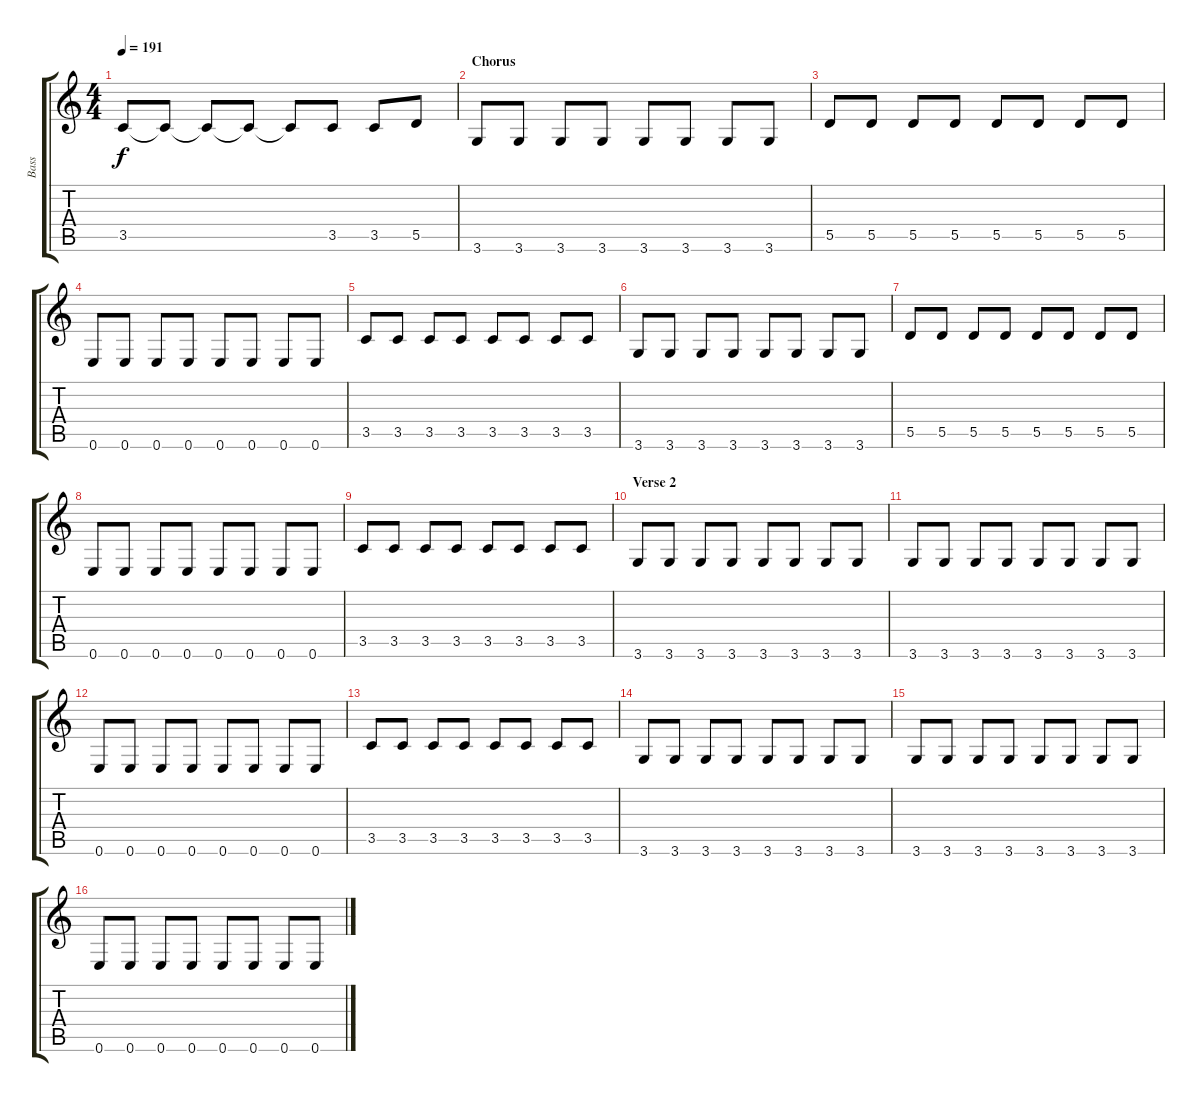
\track ("Bass" "Bass") {instrument electricbasspick}
\staff {score tabs}
\tuning (E4 B3 G3 D3 A2 E2) {hide}
\ts (4 4)
\tempo 191
\clef g2
\ks c
3.5.8{dy f} 3.5{t}.8 3.5{t}.8 3.5{t}.8 3.5{t}.8 3.5.8 3.5.8 5.5.8 |
\section ("" "Chorus")
3.6.8 3.6.8 3.6.8 3.6.8 3.6.8 3.6.8 3.6.8 3.6.8 |
5.5.8 5.5.8 5.5.8 5.5.8 5.5.8 5.5.8 5.5.8 5.5.8 |
0.6.8 0.6.8 0.6.8 0.6.8 0.6.8 0.6.8 0.6.8 0.6.8 |
3.5.8 3.5.8 3.5.8 3.5.8 3.5.8 3.5.8 3.5.8 3.5.8 |
3.6.8 3.6.8 3.6.8 3.6.8 3.6.8 3.6.8 3.6.8 3.6.8 |
5.5.8 5.5.8 5.5.8 5.5.8 5.5.8 5.5.8 5.5.8 5.5.8 |
0.6.8 0.6.8 0.6.8 0.6.8 0.6.8 0.6.8 0.6.8 0.6.8 |
3.5.8 3.5.8 3.5.8 3.5.8 3.5.8 3.5.8 3.5.8 3.5.8 |
\section ("" "Verse 2")
3.6.8 3.6.8 3.6.8 3.6.8 3.6.8 3.6.8 3.6.8 3.6.8 |
3.6.8 3.6.8 3.6.8 3.6.8 3.6.8 3.6.8 3.6.8 3.6.8 |
0.6.8 0.6.8 0.6.8 0.6.8 0.6.8 0.6.8 0.6.8 0.6.8 |
3.5.8 3.5.8 3.5.8 3.5.8 3.5.8 3.5.8 3.5.8 3.5.8 |
3.6.8 3.6.8 3.6.8 3.6.8 3.6.8 3.6.8 3.6.8 3.6.8 |
3.6.8 3.6.8 3.6.8 3.6.8 3.6.8 3.6.8 3.6.8 3.6.8 |
0.6.8 0.6.8 0.6.8 0.6.8 0.6.8 0.6.8 0.6.8 0.6.8
